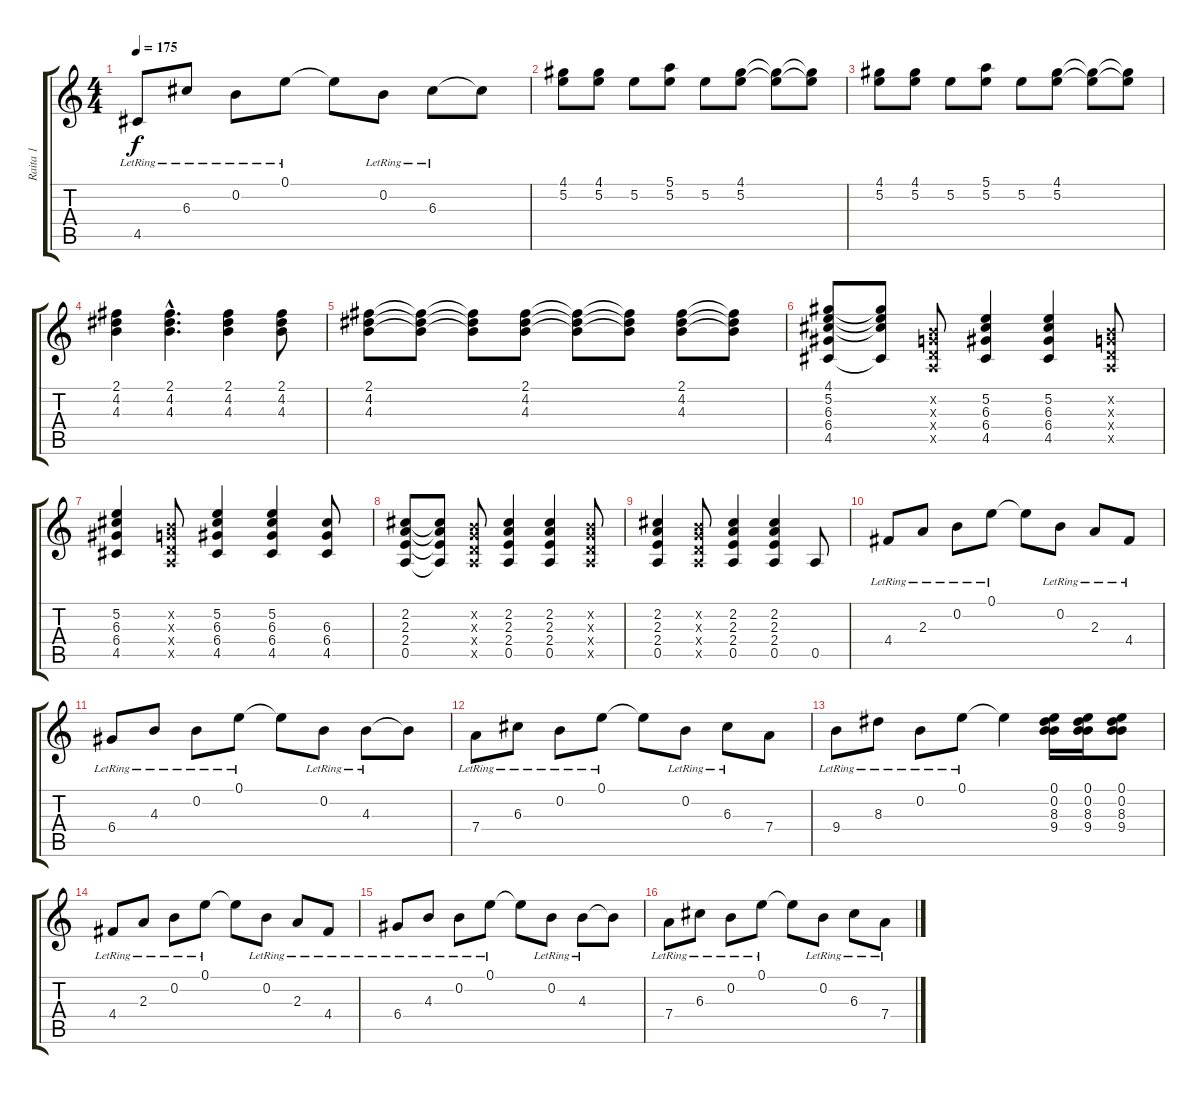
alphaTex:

\track ("Raita 1" "Raita 1") {instrument acousticguitarnylon}
\staff {score tabs}
\tuning (E4 B3 G3 D3 A2 E2) {hide}
\ts (4 4)
\tempo 175
\clef g2
\ks c
4.5{lr}.8{dy f} 6.3{lr}.8 0.2{lr}.8 0.1{lr}.8 0.1{t}.8 0.2{lr}.8 6.3{lr}.8 6.3{t}.8 |
(4.1 5.2).8 (4.1 5.2).8 5.2.8 (5.1 5.2).8 5.2.8 (4.1 5.2).8 (4.1{t} 5.2{t}).8 (4.1{t} 5.2{t}).8 |
(4.1 5.2).8 (4.1 5.2).8 5.2.8 (5.1 5.2).8 5.2.8 (4.1 5.2).8 (4.1{t} 5.2{t}).8 (4.1{t} 5.2{t}).8 |
(2.1 4.2 4.3).4 (2.1{hac} 4.2{hac} 4.3{hac}).4{d} (2.1 4.2 4.3).4 (2.1 4.2 4.3).8 |
(2.1 4.2 4.3).8 (2.1{t} 4.2{t} 4.3{t}).8 (2.1{t} 4.2{t} 4.3{t}).8 (2.1 4.2 4.3).8 (2.1{t} 4.2{t} 4.3{t}).8 (2.1{t} 4.2{t} 4.3{t}).8 (2.1 4.2 4.3).8 (2.1{t} 4.2{t} 4.3{t}).8 |
(4.1 5.2 6.3 6.4 4.5).8 (4.1{t} 5.2{t} 6.3{t} 4.5{t}).8 (0.2{x} 0.3{x} 0.4{x} 0.5{x}).8 (5.2 6.3 6.4 4.5).4 (5.2 6.3 6.4 4.5).4 (0.2{x} 0.3{x} 0.4{x} 0.5{x}).8 |
(5.2 6.3 6.4 4.5).4 (0.2{x} 0.3{x} 0.4{x} 0.5{x}).8 (5.2 6.3 6.4 4.5).4 (5.2 6.3 6.4 4.5).4 (6.3 6.4 4.5).8 |
(2.2 2.3 2.4 0.5).8 (2.2{t} 2.3{t} 2.4{t} 0.5{t}).8 (0.2{x} 0.3{x} 0.4{x} 0.5{x}).8 (2.2 2.3 2.4 0.5).4 (2.2 2.3 2.4 0.5).4 (0.2{x} 0.3{x} 0.4{x} 0.5{x}).8 |
(2.2 2.3 2.4 0.5).4 (0.2{x} 0.3{x} 0.4{x} 0.5{x}).8 (2.2 2.3 2.4 0.5).4 (2.2 2.3 2.4 0.5).4 0.5.8 |
4.4{lr}.8 2.3{lr}.8 0.2{lr}.8 0.1{lr}.8 0.1{t}.8 0.2{lr}.8 2.3{lr}.8 4.4{lr}.8 |
6.4{lr}.8 4.3{lr}.8 0.2{lr}.8 0.1{lr}.8 0.1{t}.8 0.2{lr}.8 4.3{lr}.8 4.3{t}.8 |
7.4{lr}.8 6.3{lr}.8 0.2{lr}.8 0.1{lr}.8 0.1{t}.8 0.2{lr}.8 6.3{lr}.8 7.4.8 |
9.4{lr}.8 8.3{lr}.8 0.2{lr}.8 0.1{lr}.8 0.1{t}.4 (0.1 0.2 8.3 9.4).16 (0.1 0.2 8.3 9.4).16 (0.1 0.2 8.3 9.4).8 |
4.4{lr}.8 2.3{lr}.8 0.2{lr}.8 0.1{lr}.8 0.1{t}.8 0.2{lr}.8 2.3{lr}.8 4.4{lr}.8 |
6.4{lr}.8 4.3{lr}.8 0.2{lr}.8 0.1{lr}.8 0.1{t}.8 0.2{lr}.8 4.3{lr}.8 4.3{t}.8 |
7.4{lr}.8 6.3{lr}.8 0.2{lr}.8 0.1{lr}.8 0.1{t}.8 0.2{lr}.8 6.3{lr}.8 7.4{lr}.8
